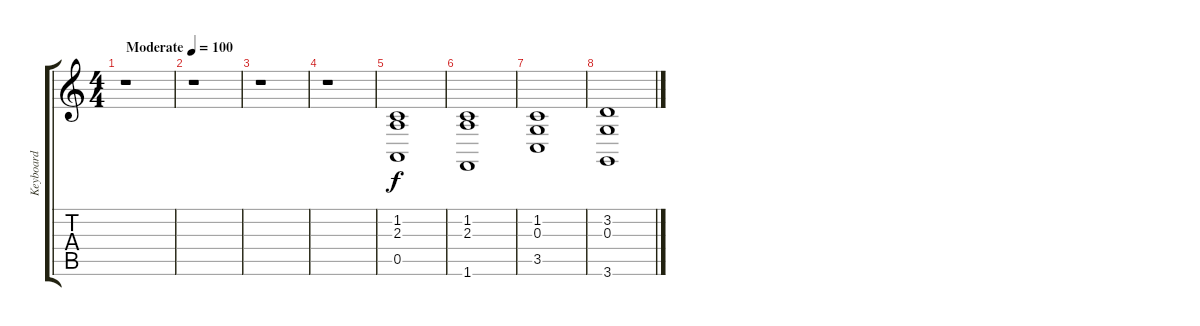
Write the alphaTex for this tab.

\track ("Keyboard" "Keyboard") {instrument stringensemble1}
\staff {score tabs}
\tuning (E4 B3 G3 D3 A2 E2) {hide}
\ts (4 4)
\tempo (100 "Moderate")
\clef g2
\ks c
r.1{dy f instrument stringensemble1} |
r.1 |
r.1 |
r.1 |
(1.2 2.3 0.5).1 |
(1.2 2.3 1.6).1 |
(1.2 0.3 3.5).1 |
(3.2 0.3 3.6).1
